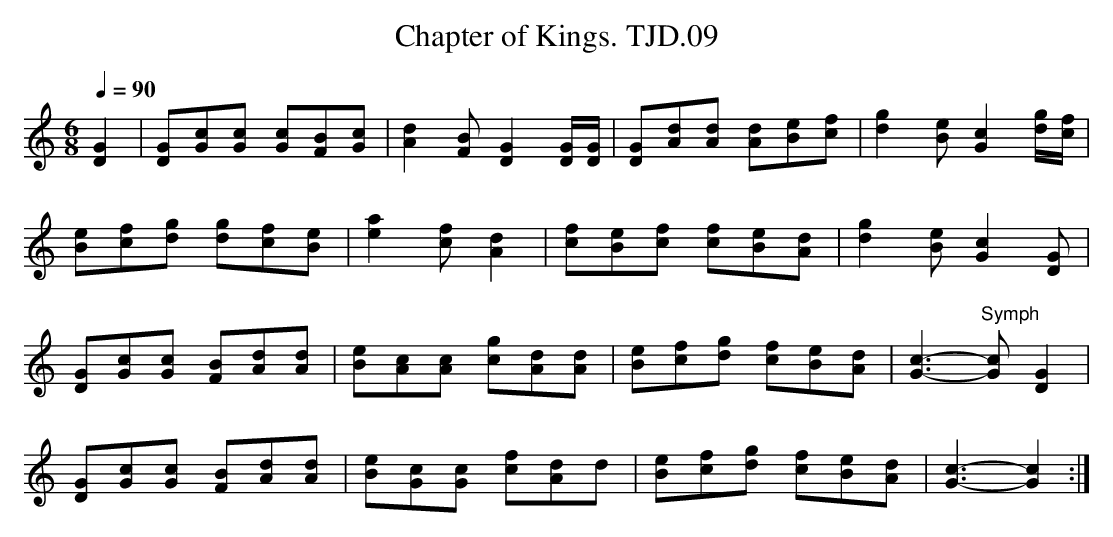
X:1
T:Chapter of Kings. TJD.09
L:1/8
M:6/8
Q:1/4=90
K:C
[G2D2]|[GD][cG][cG] [cG][BF][cG]|[d2A2][BF][G2D2][G/D/][G/D/]|\
[GD][dA][dA] [dA][eB][fc]|[g2d2][eB] [c2G2][g/d/][f/c/]|!
[eB][fc][gd] [gd][fc][eB]|[a2e2][fc][d2A2]|\
[fc][eB][fc] [fc][eB][dA]|[g2d2][eB][c2G2][GD]|!
[GD][cG][cG] [BF][dA][dA]|[eB][cA][cA] [gc][dA][dA]|\
[eB][fc][gd] [fc][eB][dA]|[c3G3]-"Symph"[cG][G2D2]|!
[GD][cG][cG] [FB][dA][dA]|[eB][cG][cG] [fc][dA]d|\
[eB][fc][gd] [fc][eB][dA]|[c3G3]-[c2G2]:|]
